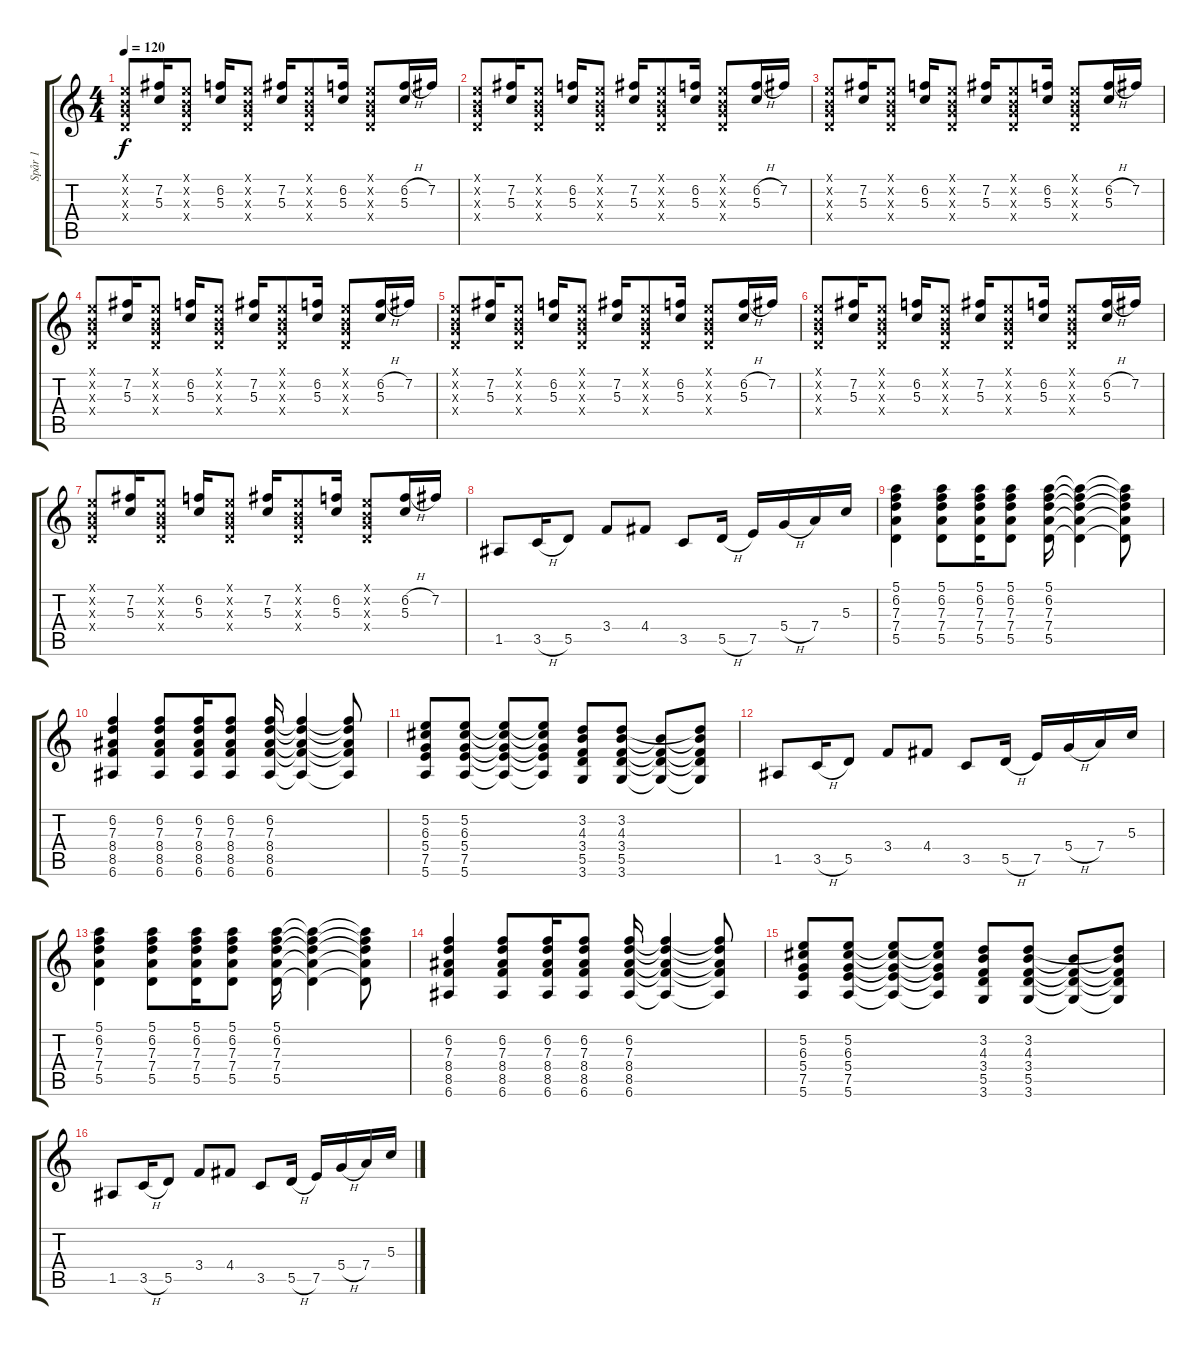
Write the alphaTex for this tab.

\track ("Spår 1" "Spår 1") {instrument electricguitarjazz}
\staff {score tabs}
\tuning (E4 B3 G3 D3 A2 E2) {hide}
\ts (4 4)
\tempo 120
\clef g2
\ks c
(0.1{x} 0.2{x} 0.3{x} 0.4{x}).8{dy f} (7.2 5.3).16 (0.1{x} 0.2{x} 0.3{x} 0.4{x}).8 (6.2 5.3).16 (0.1{x} 0.2{x} 0.3{x} 0.4{x}).8 (7.2 5.3).16 (0.1{x} 0.2{x} 0.3{x} 0.4{x}).8 (6.2 5.3).16 (0.1{x} 0.2{x} 0.3{x} 0.4{x}).8 (6.2{h} 5.3).16 7.2.16 |
(0.1{x} 0.2{x} 0.3{x} 0.4{x}).8 (7.2 5.3).16 (0.1{x} 0.2{x} 0.3{x} 0.4{x}).8 (6.2 5.3).16 (0.1{x} 0.2{x} 0.3{x} 0.4{x}).8 (7.2 5.3).16 (0.1{x} 0.2{x} 0.3{x} 0.4{x}).8 (6.2 5.3).16 (0.1{x} 0.2{x} 0.3{x} 0.4{x}).8 (6.2{h} 5.3).16 7.2.16 |
(0.1{x} 0.2{x} 0.3{x} 0.4{x}).8 (7.2 5.3).16 (0.1{x} 0.2{x} 0.3{x} 0.4{x}).8 (6.2 5.3).16 (0.1{x} 0.2{x} 0.3{x} 0.4{x}).8 (7.2 5.3).16 (0.1{x} 0.2{x} 0.3{x} 0.4{x}).8 (6.2 5.3).16 (0.1{x} 0.2{x} 0.3{x} 0.4{x}).8 (6.2{h} 5.3).16 7.2.16 |
(0.1{x} 0.2{x} 0.3{x} 0.4{x}).8 (7.2 5.3).16 (0.1{x} 0.2{x} 0.3{x} 0.4{x}).8 (6.2 5.3).16 (0.1{x} 0.2{x} 0.3{x} 0.4{x}).8 (7.2 5.3).16 (0.1{x} 0.2{x} 0.3{x} 0.4{x}).8 (6.2 5.3).16 (0.1{x} 0.2{x} 0.3{x} 0.4{x}).8 (6.2{h} 5.3).16 7.2.16 |
(0.1{x} 0.2{x} 0.3{x} 0.4{x}).8 (7.2 5.3).16 (0.1{x} 0.2{x} 0.3{x} 0.4{x}).8 (6.2 5.3).16 (0.1{x} 0.2{x} 0.3{x} 0.4{x}).8 (7.2 5.3).16 (0.1{x} 0.2{x} 0.3{x} 0.4{x}).8 (6.2 5.3).16 (0.1{x} 0.2{x} 0.3{x} 0.4{x}).8 (6.2{h} 5.3).16 7.2.16 |
(0.1{x} 0.2{x} 0.3{x} 0.4{x}).8 (7.2 5.3).16 (0.1{x} 0.2{x} 0.3{x} 0.4{x}).8 (6.2 5.3).16 (0.1{x} 0.2{x} 0.3{x} 0.4{x}).8 (7.2 5.3).16 (0.1{x} 0.2{x} 0.3{x} 0.4{x}).8 (6.2 5.3).16 (0.1{x} 0.2{x} 0.3{x} 0.4{x}).8 (6.2{h} 5.3).16 7.2.16 |
(0.1{x} 0.2{x} 0.3{x} 0.4{x}).8 (7.2 5.3).16 (0.1{x} 0.2{x} 0.3{x} 0.4{x}).8 (6.2 5.3).16 (0.1{x} 0.2{x} 0.3{x} 0.4{x}).8 (7.2 5.3).16 (0.1{x} 0.2{x} 0.3{x} 0.4{x}).8 (6.2 5.3).16 (0.1{x} 0.2{x} 0.3{x} 0.4{x}).8 (6.2{h} 5.3).16 7.2.16 |
1.5.8 3.5{h}.16 5.5.8 3.4.8 4.4.8 3.5.8 5.5{h}.16 7.5.16 5.4{h}.16 7.4.16 5.3.16 |
(5.1 6.2 7.3 7.4 5.5).4 (5.1 6.2 7.3 7.4 5.5).8 (5.1 6.2 7.3 7.4 5.5).16 (5.1 6.2 7.3 7.4 5.5).8 (5.1 6.2 7.3 7.4 5.5).16 (5.1{t} 6.2{t} 7.3{t} 7.4{t} 5.5{t}).4 (5.1{t} 6.2{t} 7.3{t} 7.4{t} 5.5{t}).8 |
(6.2 7.3 8.4 8.5 6.6).4 (6.2 7.3 8.4 8.5 6.6).8 (6.2 7.3 8.4 8.5 6.6).16 (6.2 7.3 8.4 8.5 6.6).8 (6.2 7.3 8.4 8.5 6.6).16 (6.2{t} 7.3{t} 8.4{t} 8.5{t} 6.6{t}).4 (6.2{t} 7.3{t} 8.4{t} 8.5{t} 6.6{t}).8 |
(5.2 6.3 5.4 7.5 5.6).8 (5.2 6.3 5.4 7.5 5.6).8 (5.2{t} 6.3{t} 5.4{t} 7.5{t} 5.6{t}).8 (5.2{t} 6.3{t} 5.4{t} 7.5{t} 5.6{t}).8 (3.2 4.3 3.4 5.5 3.6).8 (3.2 4.3 3.4 5.5 3.6).8 (4.3{t} 3.4{t} 5.5{t} 3.6{t}).8 (3.2{t} 4.3{t} 3.4{t} 5.5{t} 3.6{t}).8 |
1.5.8 3.5{h}.16 5.5.8 3.4.8 4.4.8 3.5.8 5.5{h}.16 7.5.16 5.4{h}.16 7.4.16 5.3.16 |
(5.1 6.2 7.3 7.4 5.5).4 (5.1 6.2 7.3 7.4 5.5).8 (5.1 6.2 7.3 7.4 5.5).16 (5.1 6.2 7.3 7.4 5.5).8 (5.1 6.2 7.3 7.4 5.5).16 (5.1{t} 6.2{t} 7.3{t} 7.4{t} 5.5{t}).4 (5.1{t} 6.2{t} 7.3{t} 7.4{t} 5.5{t}).8 |
(6.2 7.3 8.4 8.5 6.6).4 (6.2 7.3 8.4 8.5 6.6).8 (6.2 7.3 8.4 8.5 6.6).16 (6.2 7.3 8.4 8.5 6.6).8 (6.2 7.3 8.4 8.5 6.6).16 (6.2{t} 7.3{t} 8.4{t} 8.5{t} 6.6{t}).4 (6.2{t} 7.3{t} 8.4{t} 8.5{t} 6.6{t}).8 |
(5.2 6.3 5.4 7.5 5.6).8 (5.2 6.3 5.4 7.5 5.6).8 (5.2{t} 6.3{t} 5.4{t} 7.5{t} 5.6{t}).8 (5.2{t} 6.3{t} 5.4{t} 7.5{t} 5.6{t}).8 (3.2 4.3 3.4 5.5 3.6).8 (3.2 4.3 3.4 5.5 3.6).8 (4.3{t} 3.4{t} 5.5{t} 3.6{t}).8 (3.2{t} 4.3{t} 3.4{t} 5.5{t} 3.6{t}).8 |
1.5.8 3.5{h}.16 5.5.8 3.4.8 4.4.8 3.5.8 5.5{h}.16 7.5.16 5.4{h}.16 7.4.16 5.3.16
